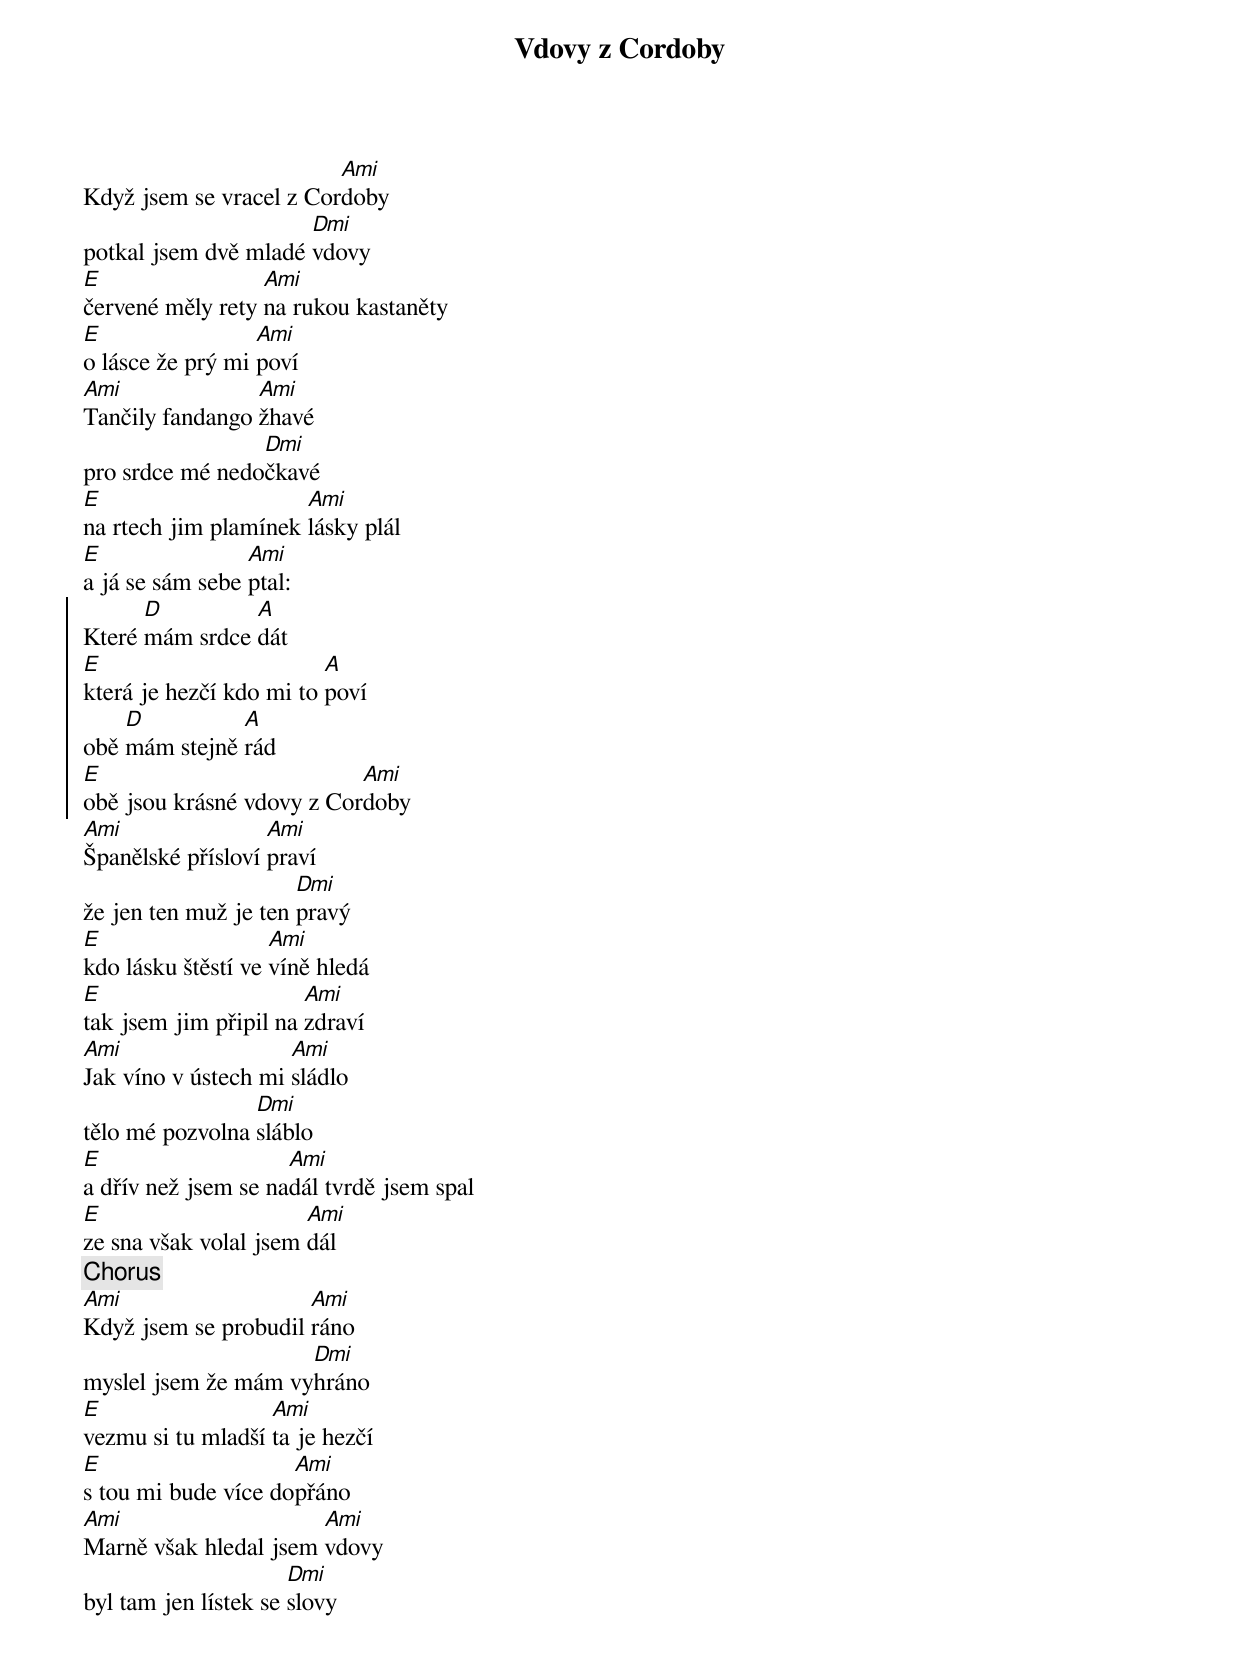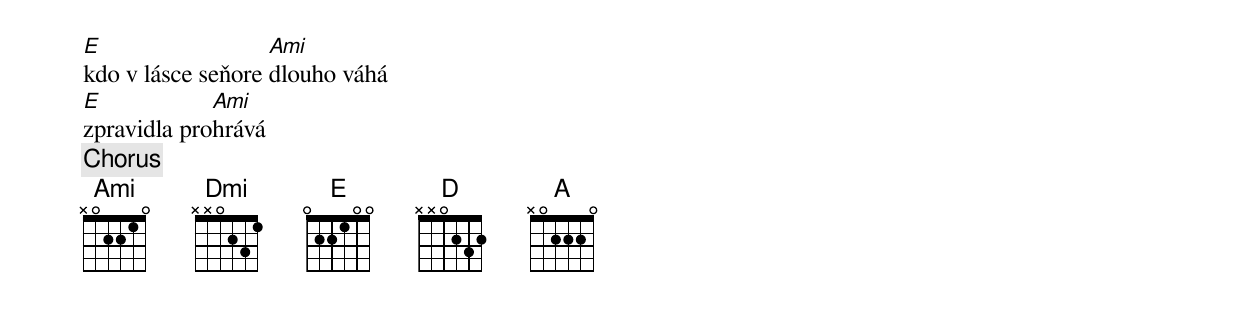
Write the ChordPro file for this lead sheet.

{title: Vdovy z Cordoby}
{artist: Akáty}
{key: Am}
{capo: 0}
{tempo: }
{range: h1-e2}
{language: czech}
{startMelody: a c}
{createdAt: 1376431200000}
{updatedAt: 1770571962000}
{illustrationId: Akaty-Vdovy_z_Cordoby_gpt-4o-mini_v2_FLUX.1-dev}
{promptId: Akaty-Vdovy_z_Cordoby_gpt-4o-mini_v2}

{start_of_verse}
Když jsem se vracel z Cor[Ami]doby
potkal jsem dvě mladé [Dmi]vdovy
[E]červené měly rety [Ami]na rukou kastaněty
[E]o lásce že prý mi [Ami]poví
{end_of_verse}
{start_of_verse}
[Ami]Tančily fandango [Ami]žhavé
pro srdce mé nedo[Dmi]čkavé
[E]na rtech jim plamínek [Ami]lásky plál
[E]a já se sám sebe [Ami]ptal:
{end_of_verse}
{start_of_chorus}
Které [D]mám srdce [A]dát
[E]která je hezčí kdo mi to [A]poví
obě [D]mám stejně [A]rád
[E]obě jsou krásné vdovy z Cor[Ami]doby
{end_of_chorus}
{start_of_verse}
[Ami]Španělské přísloví [Ami]praví
že jen ten muž je ten [Dmi]pravý
[E]kdo lásku štěstí ve [Ami]víně hledá
[E]tak jsem jim připil na [Ami]zdraví
{end_of_verse}
{start_of_verse}
[Ami]Jak víno v ústech mi [Ami]sládlo
tělo mé pozvolna [Dmi]sláblo
[E]a dřív než jsem se na[Ami]dál tvrdě jsem spal
[E]ze sna však volal jsem [Ami]dál
{end_of_verse}
{chorus}
{start_of_verse}
[Ami]Když jsem se probudil [Ami]ráno
myslel jsem že mám vy[Dmi]hráno
[E]vezmu si tu mladší [Ami]ta je hezčí
[E]s tou mi bude více do[Ami]přáno
{end_of_verse}
{start_of_verse}
[Ami]Marně však hledal jsem [Ami]vdovy
byl tam jen lístek se [Dmi]slovy
[E]kdo v lásce seňore [Ami]dlouho váhá
[E]zpravidla pro[Ami]hrává
{end_of_verse}
{chorus}
